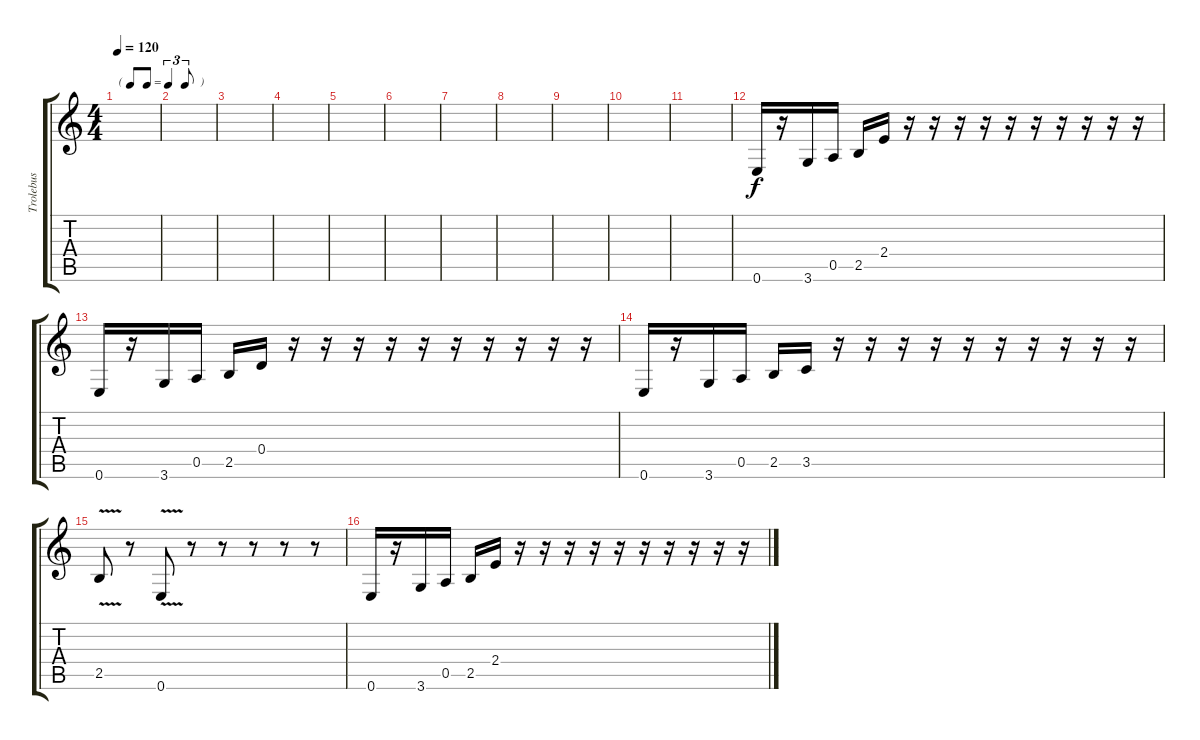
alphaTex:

\track ("Trolebus" "Trolebus") {instrument electricguitarclean}
\staff {score tabs}
\tuning (E4 B3 G3 D3 A2 E2) {hide}
\ts (4 4)
\tf triplet8th
\tempo 120
\clef g2
\ks c
|
|
|
|
|
|
|
|
|
|
|
0.6.16 r.16 3.6.16 0.5.16 2.5.16 2.4.16 r.16 r.16 r.16 r.16 r.16 r.16 r.16 r.16 r.16 r.16 |
0.6.16 r.16 3.6.16 0.5.16 2.5.16 0.4.16 r.16 r.16 r.16 r.16 r.16 r.16 r.16 r.16 r.16 r.16 |
0.6.16 r.16 3.6.16 0.5.16 2.5.16 3.5.16 r.16 r.16 r.16 r.16 r.16 r.16 r.16 r.16 r.16 r.16 |
2.5{v}.8 r.8 0.6{v}.8 r.8 r.8 r.8 r.8 r.8 |
0.6.16 r.16 3.6.16 0.5.16 2.5.16 2.4.16 r.16 r.16 r.16 r.16 r.16 r.16 r.16 r.16 r.16 r.16
